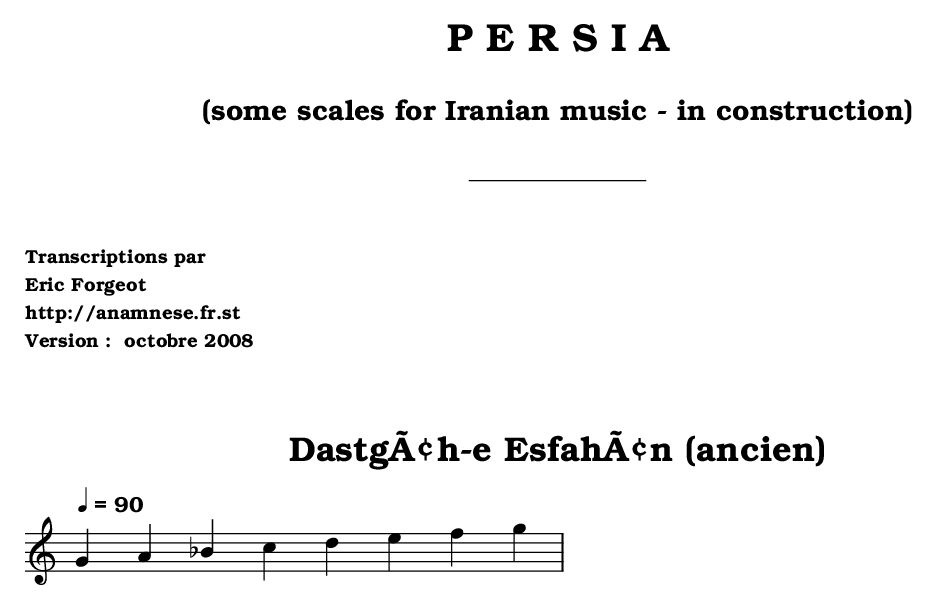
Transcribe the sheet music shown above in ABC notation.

X:1
T:Dastgâh-e Esfahân (ancien)
M:none
L:1/4
Q:1/4=90
K:C
G A  _B c d !koron! e !=! !sori!f !=! g   |
